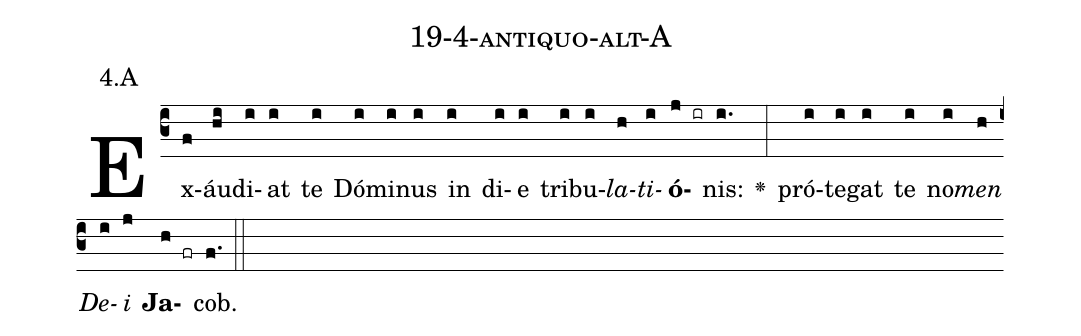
name: 19-4-antiquo-alt-A;
annotation: 4.A;
%%
(c3)Ex(f)áu(hi)di(i)at(i) te(i) Dó(i)mi(i)nus(i) in(i) di(i)e(i) tri(i)bu(i)<i>la</i>(h)<i>ti</i>(i)<b>ó</b>(j ir)nis:(i.) <v>\greheightstar</v>(:) pró(i)te(i)gat(i) te(i) no(i)<i>men</i>(h) <i>De</i>(i)<i>i</i>(j) <b>Ja</b>(h fr)cob.(f.) (::)


%E(i) u(h) o(i) u(j) a(h) e.(f.) (::)
